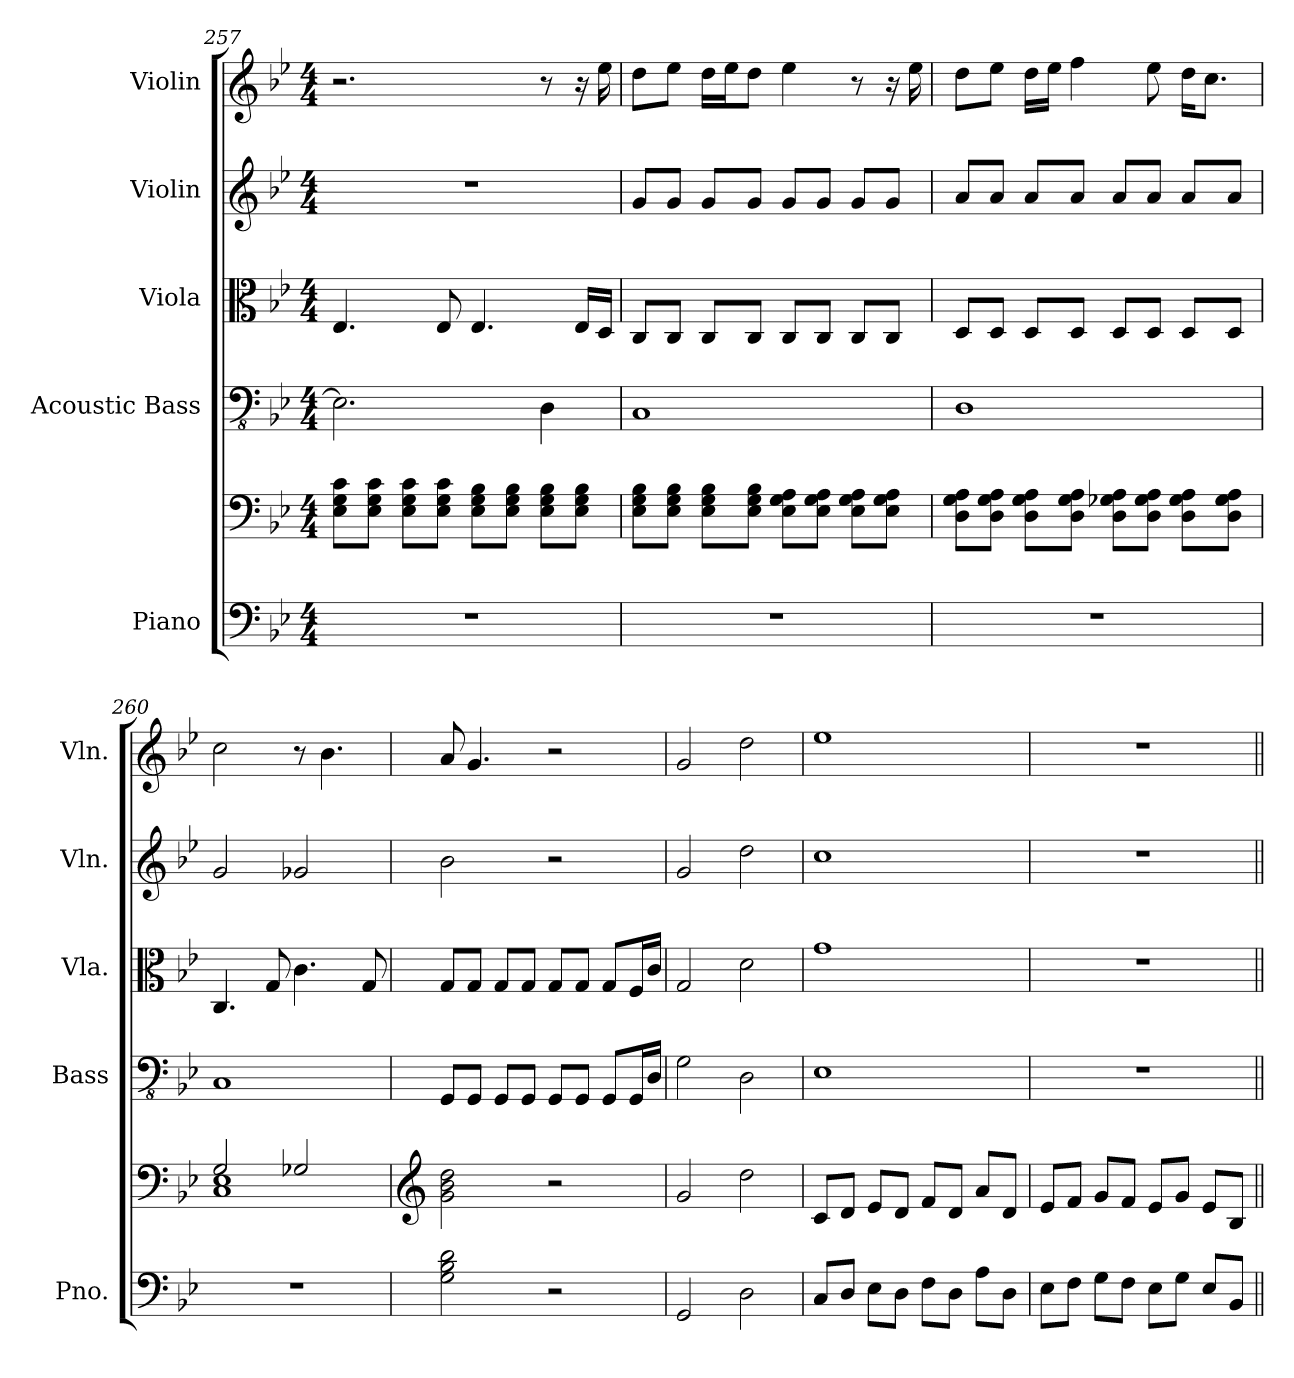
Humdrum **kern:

**kern	**kern	**kern	**kern	**kern	**kern
*part5	*part5	*part4	*part3	*part2	*part1
*staff6	*staff5	*staff4	*staff3	*staff2	*staff1
*I"Piano	*	*I"Acoustic Bass	*I"Viola	*I"Violin	*I"Violin
*I'Pno.	*	*I'Bass	*I'Vla.	*I'Vln.	*I'Vln.
*clefF4	*clefF4	*clefFv4	*clefC3	*clefG2	*clefG2
*k[b-e-]	*k[b-e-]	*k[b-e-]	*k[b-e-]	*k[b-e-]	*k[b-e-]
*M4/4	*M4/4	*M4/4	*M4/4	*M4/4	*M4/4
=257	=257	=257	=257	=257	=257
1r	8E-\ 8G\ 8c\L	2.EE-\]	4.E-/	1r	2.r
.	8E-\ 8G\ 8c\J	.	.	.	.
.	8E-\ 8G\ 8c\L	.	.	.	.
.	8E-\ 8G\ 8c\J	.	8E-/	.	.
.	8E-\ 8G\ 8B-\L	.	4.E-/	.	.
.	8E-\ 8G\ 8B-\J	.	.	.	.
.	8E-\ 8G\ 8B-\L	4DD\	.	.	8r
.	8E-\ 8G\ 8B-\J	.	16E-/LL	.	16r
.	.	.	16D/JJ	.	16ee-\
=258	=258	=258	=258	=258	=258
1r	8E-\ 8G\ 8B-\L	1CC	8C/L	8g/L	8dd\L
.	8E-\ 8G\ 8B-\J	.	8C/J	8g/J	8ee-\J
.	8E-\ 8G\ 8B-\L	.	8C/L	8g/L	16dd\LL
.	.	.	.	.	16ee-\J
.	8E-\ 8G\ 8B-\J	.	8C/J	8g/J	8dd\J
.	8E-\ 8G\ 8A\L	.	8C/L	8g/L	4ee-\
.	8E-\ 8G\ 8A\J	.	8C/J	8g/J	.
.	8E-\ 8G\ 8A\L	.	8C/L	8g/L	8r
.	8E-\ 8G\ 8A\J	.	8C/J	8g/J	16r
.	.	.	.	.	16ee-\
!!LO:LB:g=z
=259	=259	=259	=259	=259	=259
1r	8D\ 8G\ 8A\L	1DD	8D/L	8a/L	8dd\L
.	8D\ 8G\ 8A\J	.	8D/J	8a/J	8ee-\J
.	8D\ 8G\ 8A\L	.	8D/L	8a/L	16dd\LL
.	.	.	.	.	16ee-\JJ
.	8D\ 8G\ 8A\J	.	8D/J	8a/J	4ff\
.	8D\ 8G-X\ 8A\L	.	8D/L	8a/L	.
.	8D\ 8G-\ 8A\J	.	8D/J	8a/J	8ee-\
.	8D\ 8G-\ 8A\L	.	8D/L	8a/L	16dd\KL
.	.	.	.	.	8.cc\J
.	8D\ 8G-\ 8A\J	.	8D/J	8a/J	.
=260	=260	=260	=260	=260	=260
*	*^	*	*	*	*
1r	2G/	1C 1E-	1CC	4.C/	2g/	2cc\
.	.	.	.	8G/	.	.
.	2G-X/	.	.	4.c\	2g-X/	8r
.	.	.	.	.	.	4.b-\
.	.	.	.	8G/	.	.
*	*v	*v	*	*	*	*
=261	=261	=261	=261	=261	=261
*	*clefG2	*	*	*	*
2G\ 2B-\ 2d\	2g\ 2b-\ 2dd\	8GGG/L	8G/L	2b-\	8a/
.	.	8GGG/J	8G/J	.	4.g/
.	.	8GGG/L	8G/L	.	.
.	.	8GGG/J	8G/J	.	.
2r	2r	8GGG/L	8G/L	2r	2r
.	.	8GGG/J	8G/J	.	.
.	.	8GGG/L	8G/L	.	.
.	.	16GGG/L	16F/L	.	.
.	.	16DD/JJ	16c/JJ	.	.
=262	=262	=262	=262	=262	=262
2GG/	2g/	2GG\	2G/	2g/	2g/
2D\	2dd\	2DD\	2d\	2dd\	2dd\
=263	=263	=263	=263	=263	=263
8C/L	8c/L	1EE-	1g	1cc	1ee-
8D/J	8d/J	.	.	.	.
8E-\L	8e-/L	.	.	.	.
8D\J	8d/J	.	.	.	.
8F\L	8f/L	.	.	.	.
8D\J	8d/J	.	.	.	.
8A\L	8a/L	.	.	.	.
8D\J	8d/J	.	.	.	.
=264	=264	=264	=264	=264	=264
8E-\L	8e-/L	1r	1r	1r	1r
8F\J	8f/J	.	.	.	.
8G\L	8g/L	.	.	.	.
8F\J	8f/J	.	.	.	.
8E-\L	8e-/L	.	.	.	.
8G\J	8g/J	.	.	.	.
8E-/L	8e-/L	.	.	.	.
8BB-/J	8B-/J	.	.	.	.
=||	=||	=||	=||	=||	=||
*-	*-	*-	*-	*-	*-
